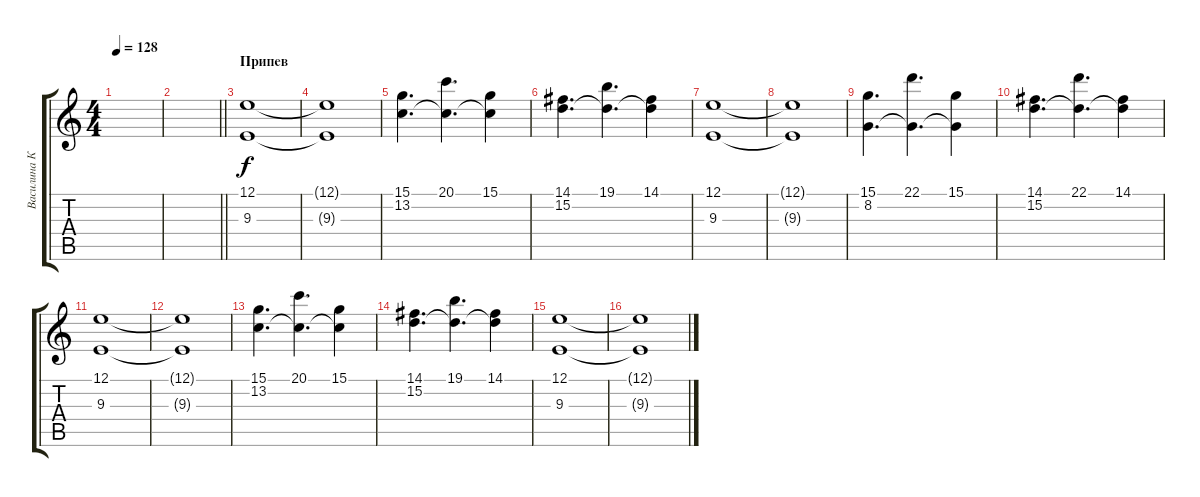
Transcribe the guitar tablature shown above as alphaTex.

\track ("Василина Кичигина" "Василина К") {instrument stringensemble1}
\staff {score tabs}
\tuning (E4 B3 G3 D3 A2 E2) {hide}
\ts (4 4)
\tempo 128
\clef g2
\ks c
|
\barLineRight lightlight
|
\section ("" "Припев")
(12.1 9.3).1{volume 10 instrument stringensemble1} |
(12.1{t} 9.3{t}).1 |
(15.1 13.2).4{d} (20.1 13.2{t}).4{d} (15.1 13.2{t}).4 |
(14.1 15.2).4{d} (19.1 15.2{t}).4{d} (14.1 15.2{t}).4 |
(12.1 9.3).1 |
(12.1{t} 9.3{t}).1 |
(15.1 8.2).4{d} (22.1 8.2{t}).4{d} (15.1 8.2{t}).4 |
(14.1 15.2).4{d} (22.1 15.2{t}).4{d} (14.1 15.2{t}).4 |
(12.1 9.3).1 |
(12.1{t} 9.3{t}).1 |
(15.1 13.2).4{d} (20.1 13.2{t}).4{d} (15.1 13.2{t}).4 |
(14.1 15.2).4{d} (19.1 15.2{t}).4{d} (14.1 15.2{t}).4 |
(12.1 9.3).1 |
(12.1{t} 9.3{t}).1
